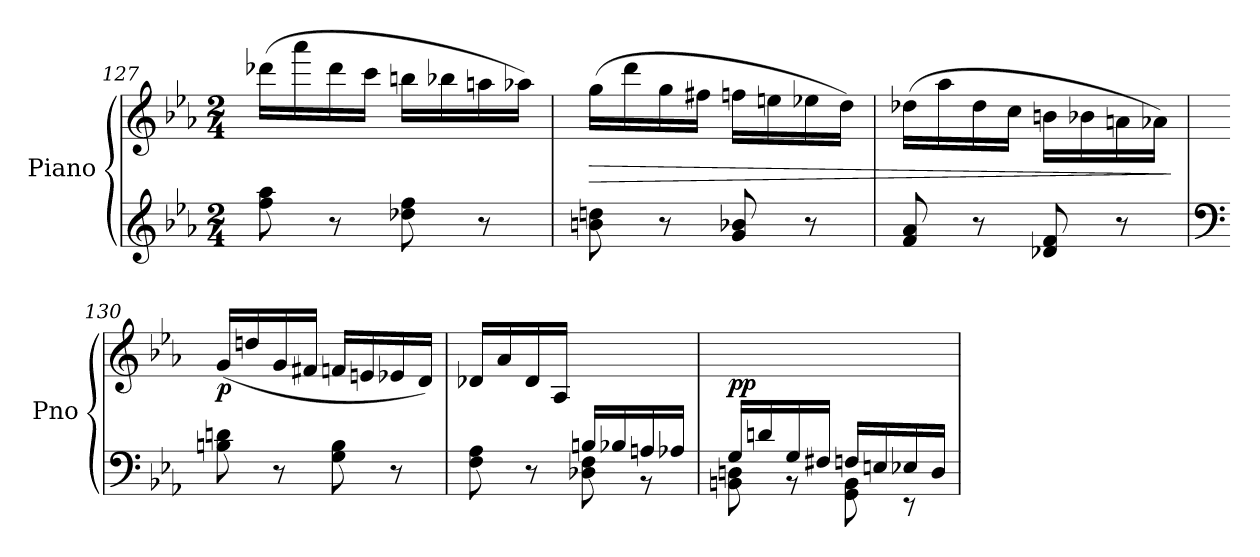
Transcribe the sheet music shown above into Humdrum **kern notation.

**kern	**kern	**dynam
*part1	*part1	*part1
*staff2	*staff1	*staff1/2
*I"Piano	*	*
*I'Pno	*	*
*clefG2	*clefG2	*
*k[b-e-a-]	*k[b-e-a-]	*
*M2/4	*M2/4	*
=127	=127	=127
8ff\ 8aa-\	(16ddd-X\LL	.
.	16aaa-\	.
8r	16ddd-\	.
.	16ccc\JJ	.
8dd-X\ 8ff\	16bbn\LL	.
.	16bb-X\	.
8r	16aan\	.
.	16aa-X\JJ)	.
=128	=128	=128
!	!	!LO:HP:b
8bn\ 8ddn\	(16gg\LL	>
.	16ddd\	.
8r	16gg\	.
.	16ff#X\JJ	.
8g/ 8b-X/	16ffn\LL	.
.	16een\	.
8r	16ee-X\	.
.	16dd\JJ)	.
!!LO:LB:g=z
=129	=129	=129
8f/ 8a-/	(16dd-X\LL	.
.	16aa-\	.
8r	16dd-\	.
.	16cc\JJ	.
8d-X/ 8f/	16bn\LL	.
.	16b-X\	.
8r	16an\	.
.	16a-X\JJ)	.
.	.	]
=130	=130	=130
*clefF4	*	*
!	!	!LO:DY:b
8Bn\ 8dn\	(>16g/LL	p
.	16ddn/	.
8r	16g/	.
.	16f#X/JJ	.
8G\ 8B\	16fn/LL	.
.	16en/	.
8r	16e-X/	.
.	16d/JJ)	.
=131	=131	=131
*^	*	*
4ryy	8F\ 8A-\	(>16d-X/LL	.
.	.	16a-/	.
.	8r	16d-/	.
.	.	16A-/JJ	.
16Bn/LL	8D-X\ 8F\	4ryy	.
16B-X/	.	.	.
16An/	8rBB	.	.
16A-X/JJ)	.	.	.
=132	=132	=132	=132
!	!	!	!LO:DY:b
16G/LL	8BBn\ 8Dn\	2ryy	pp
16dn/	.	.	.
16G/	8rBB	.	.
16F#X/JJ	.	.	.
16Fn/LL	8GG\ 8BB\	.	.
16En/	.	.	.
16E-X/	8rEE	.	.
16D/JJ	.	.	.
*v	*v	*	*
=	=	=
*-	*-	*-
